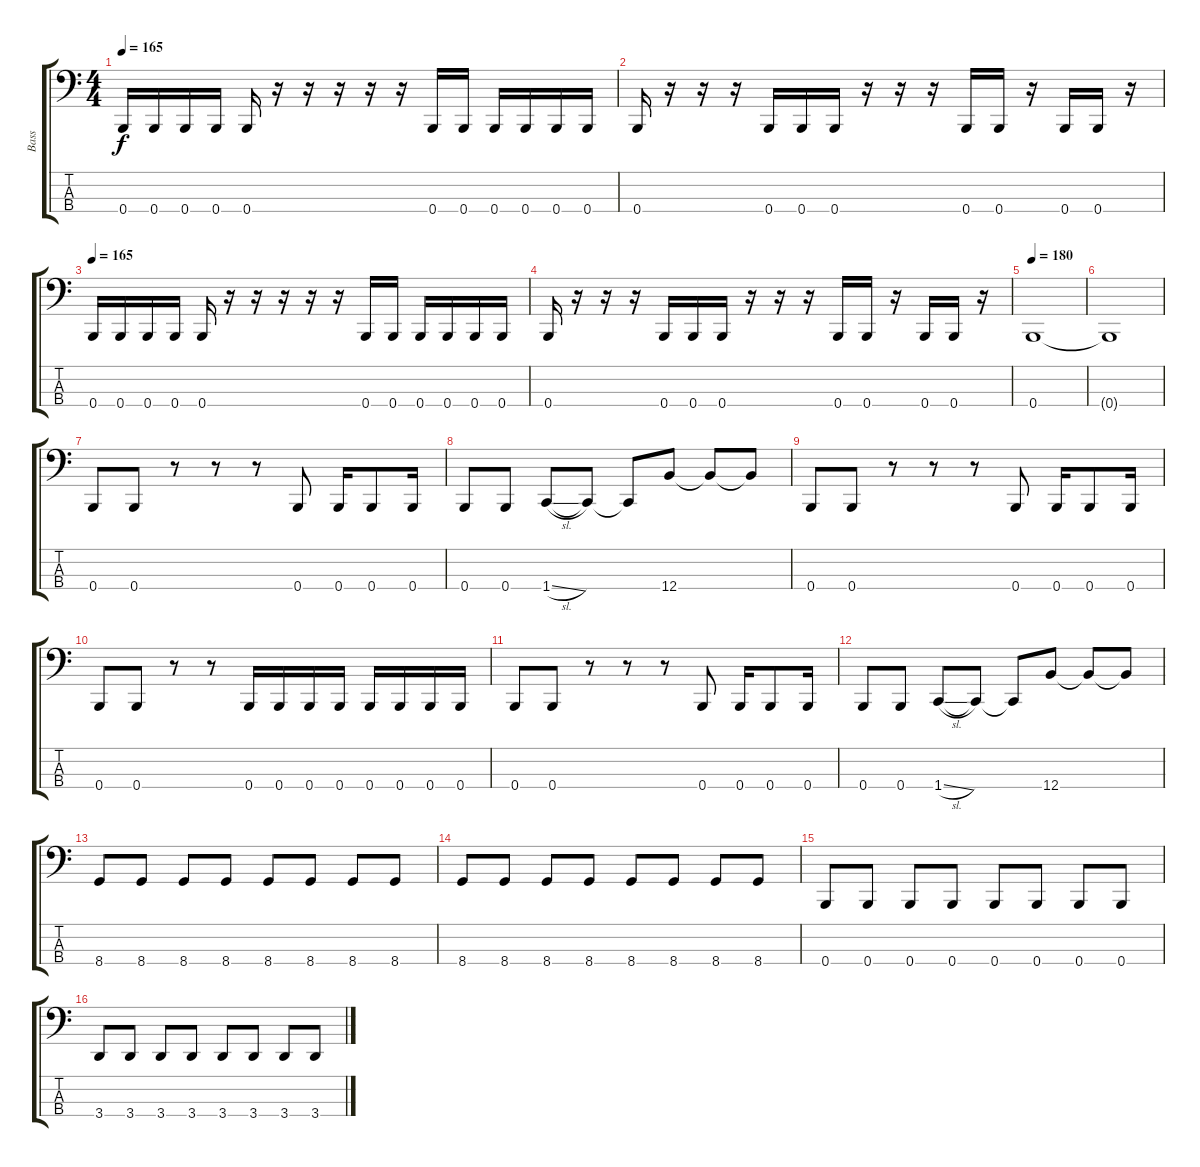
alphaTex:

\track ("Bass" "Bass") {instrument electricbasspick}
\staff {score tabs}
\tuning (E2 B1 Gb1 B0) {hide}
\ts (4 4)
\tempo 165
\clef f4
\ks c
0.4.16{dy f} 0.4.16 0.4.16 0.4.16 0.4.16 r.16 r.16 r.16 r.16 r.16 0.4.16 0.4.16 0.4.16 0.4.16 0.4.16 0.4.16 |
0.4.16 r.16 r.16 r.16 0.4.16 0.4.16 0.4.16 r.16 r.16 r.16 0.4.16 0.4.16 r.16 0.4.16 0.4.16 r.16 |
\tempo 165
0.4.16 0.4.16 0.4.16 0.4.16 0.4.16 r.16 r.16 r.16 r.16 r.16 0.4.16 0.4.16 0.4.16 0.4.16 0.4.16 0.4.16 |
0.4.16 r.16 r.16 r.16 0.4.16 0.4.16 0.4.16 r.16 r.16 r.16 0.4.16 0.4.16 r.16 0.4.16 0.4.16 r.16 |
\tempo 180
0.4.1 |
0.4{t}.1 |
0.4.8 0.4.8 r.8 r.8 r.8 0.4.8 0.4.16 0.4.8 0.4.16 |
0.4.8 0.4.8 1.4{sl}.8 1.4{t}.8 1.4{t}.8 12.4.8 12.4{t}.8 12.4{t}.8 |
0.4.8 0.4.8 r.8 r.8 r.8 0.4.8 0.4.16 0.4.8 0.4.16 |
0.4.8 0.4.8 r.8 r.8 0.4.16 0.4.16 0.4.16 0.4.16 0.4.16 0.4.16 0.4.16 0.4.16 |
0.4.8 0.4.8 r.8 r.8 r.8 0.4.8 0.4.16 0.4.8 0.4.16 |
0.4.8 0.4.8 1.4{sl}.8 1.4{t}.8 1.4{t}.8 12.4.8 12.4{t}.8 12.4{t}.8 |
8.4.8 8.4.8 8.4.8 8.4.8 8.4.8 8.4.8 8.4.8 8.4.8 |
8.4.8 8.4.8 8.4.8 8.4.8 8.4.8 8.4.8 8.4.8 8.4.8 |
0.4.8 0.4.8 0.4.8 0.4.8 0.4.8 0.4.8 0.4.8 0.4.8 |
3.4.8 3.4.8 3.4.8 3.4.8 3.4.8 3.4.8 3.4.8 3.4.8
